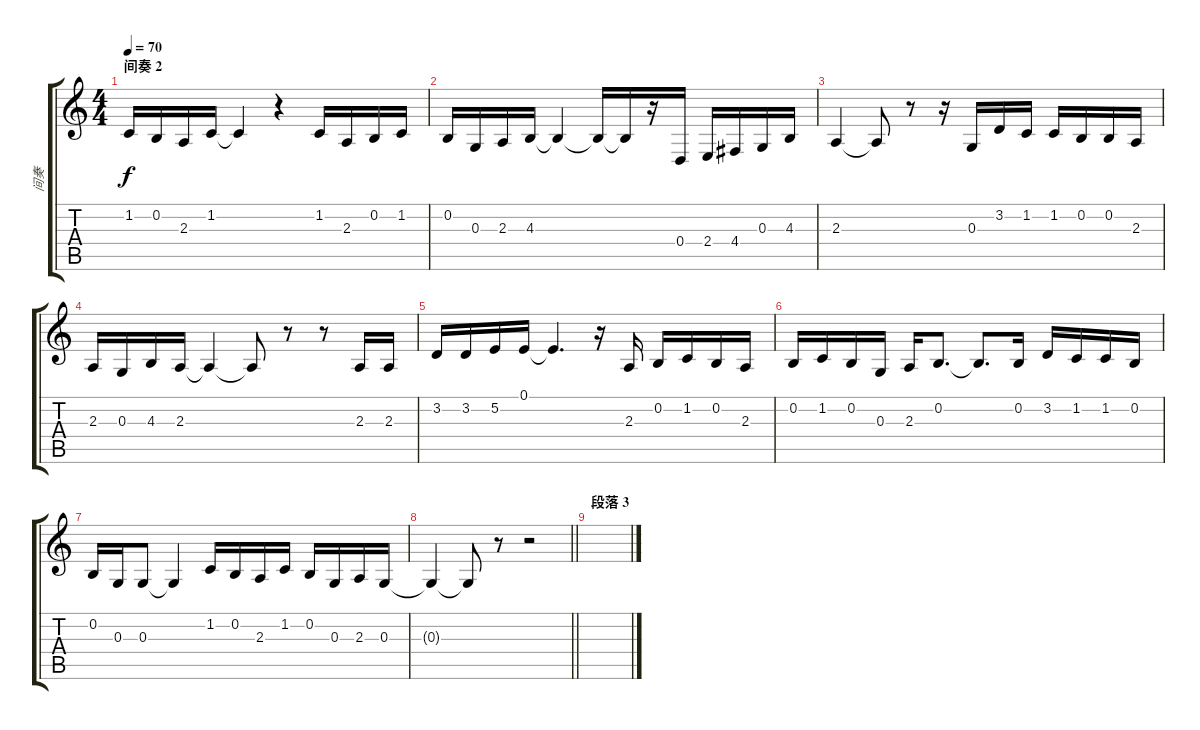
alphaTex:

\track ("间奏" "间奏") {instrument stringensemble1}
\staff {score tabs}
\tuning (E4 B3 G3 D3 A2 E2) {hide}
\ts (4 4)
\section ("" "间奏 2")
\tempo 70
\clef g2
\ks c
1.2.16{dy f} 0.2.16 2.3.16 1.2.16 1.2{t}.4 r.4 1.2.16 2.3.16 0.2.16 1.2.16 |
0.2.16 0.3.16 2.3.16 4.3.16 4.3{t}.4 4.3{t}.16 4.3{t}.16 r.16 0.4.16 2.4.16 4.4.16 0.3.16 4.3.16 |
2.3.4 2.3{t}.8 r.8 r.16 0.3.16 3.2.16 1.2.16 1.2.16 0.2.16 0.2.16 2.3.16 |
2.3.16 0.3.16 4.3.16 2.3.16 2.3{t}.4 2.3{t}.8 r.8 r.8 2.3.16 2.3.16 |
3.2.16 3.2.16 5.2.16 0.1.16 0.1{t}.4{d} r.16 2.3.16 0.2.16 1.2.16 0.2.16 2.3.16 |
0.2.16 1.2.16 0.2.16 0.3.16 2.3.16 0.2.8{d} 0.2{t}.8{d} 0.2.16 3.2.16 1.2.16 1.2.16 0.2.16 |
0.2.16 0.3.16 0.3.8 0.3{t}.4 1.2.16 0.2.16 2.3.16 1.2.16 0.2.16 0.3.16 2.3.16 0.3.16 |
\barLineRight lightlight
0.3{t}.4 0.3{t}.8 r.8 r.2 |
\section ("" "段落 3")
